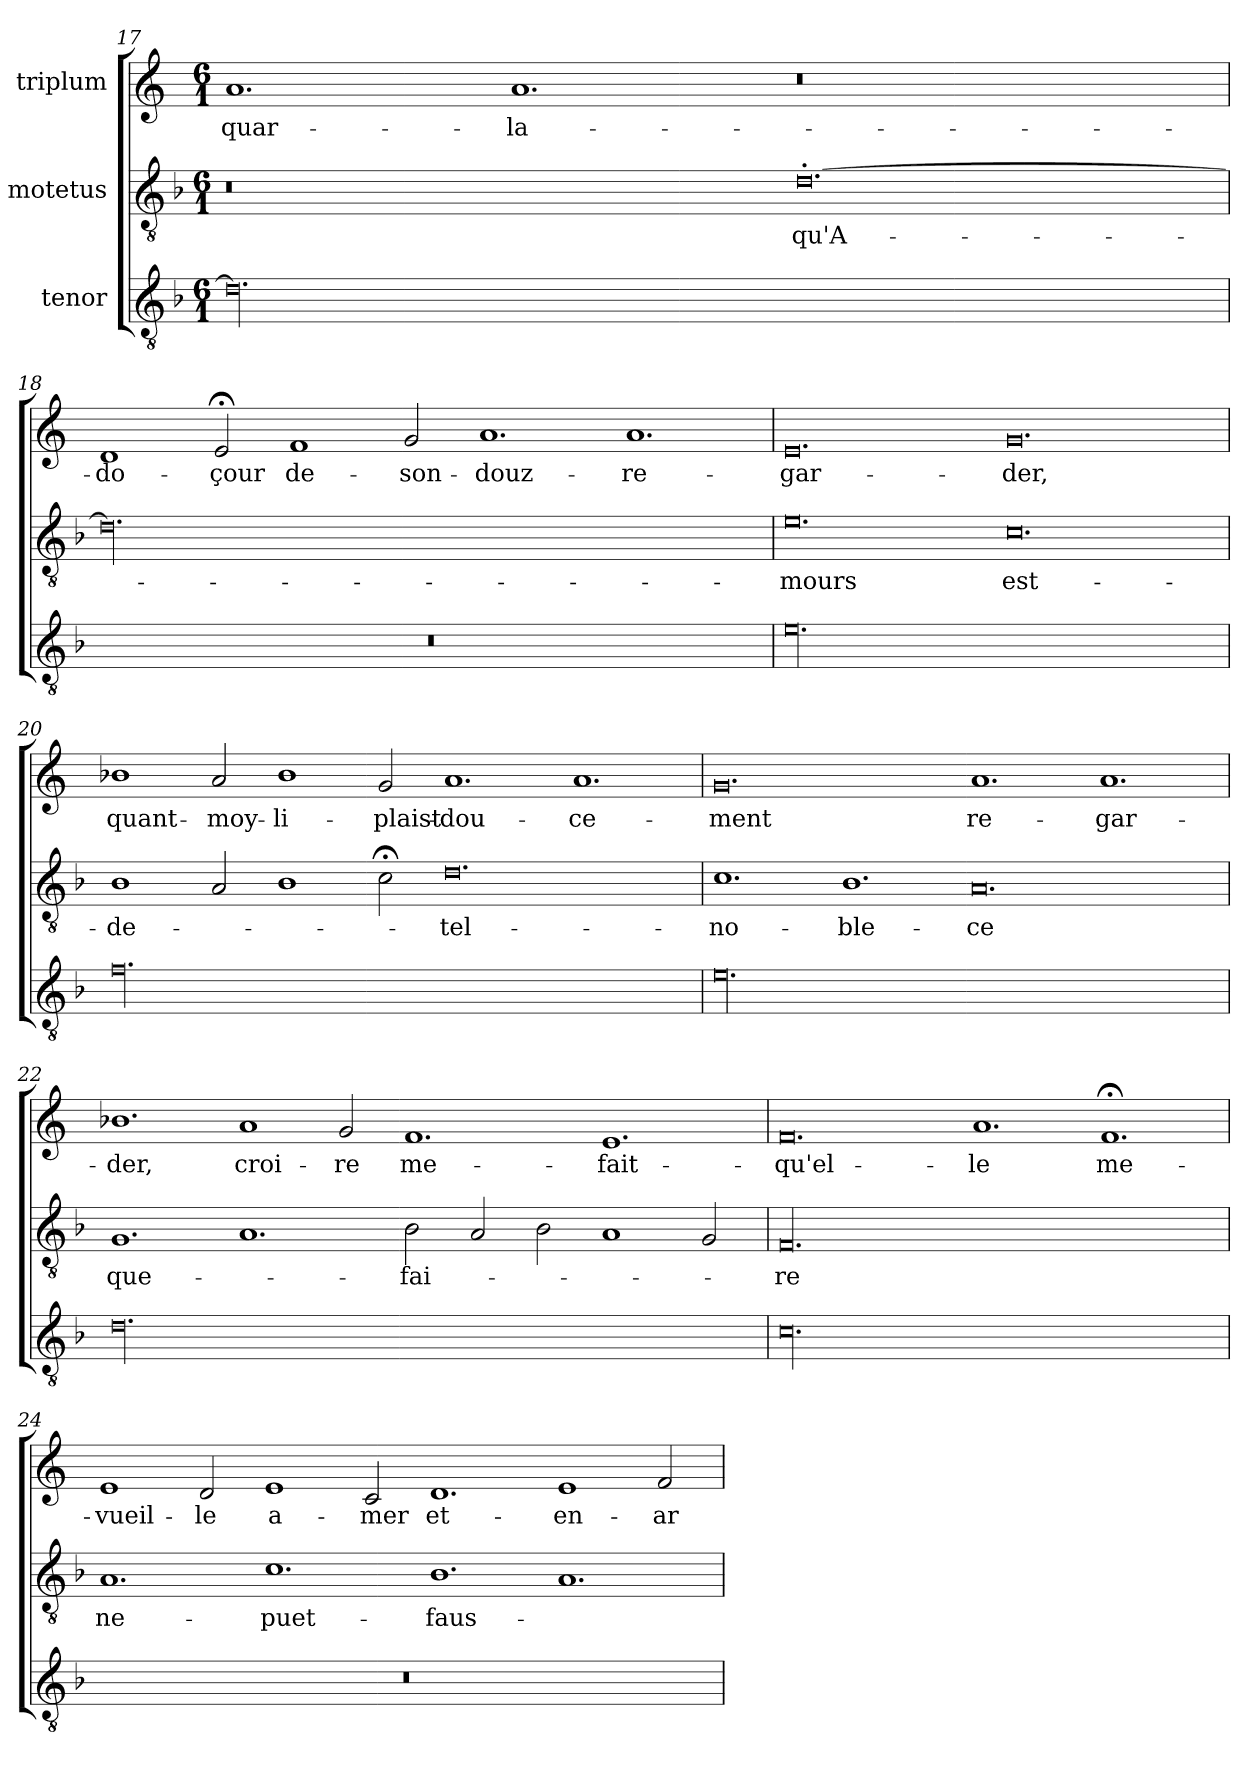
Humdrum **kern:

**kern	**kern	**text	**kern	**text
*part3	*part2	*part2	*part1	*part1
*staff3	*staff2	*staff2	*staff1	*staff1
*I"tenor	*I"motetus	*	*I"triplum	*
*clefGv2	*clefGv2	*	*clefG2	*
*k[b-]	*k[b-]	*	*k[]	*
*F:	*F:	*	*C:	*
*M6/1	*M6/1	*	*M6/1	*
=17	=17	=17	=17	=17
00.d\]	0.r	.	1.a/	quar-
.	.	.	1.a/	la-
.	[0.d'\	qu'A-	0.r	.
=18	=18	=18	=18	=18
00.r	00.d\]	.	1d/	do-
.	.	.	2e;</	-çour
.	.	.	1f/	de-
.	.	.	2g/	son-
.	.	.	1.a/	douz-
.	.	.	1.a/	re-
=19	=19	=19	=19	=19
00.e\	0.e\	-mours	0.e/	-gar-
.	0.c\	est-	0.g/	-der,
!!LO:LB:g=z
=20	=20	=20	=20	=20
00.f\	1B-\	de-	1b-X\	quant-
.	2A/	.	2a/	moy-
.	1B-\	.	1b-\	li-
.	2c;<\	.	2g/	plaist-
.	0.d\	tel-	1.a/	dou-
.	.	.	1.a/	-ce-
=21	=21	=21	=21	=21
00.e\	1.c\	no-	0.g/	-ment
.	1.B-\	-ble-	.	.
.	0.A/	-ce	1.a/	re-
.	.	.	1.a/	-gar-
=22	=22	=22	=22	=22
00.d\	1.G/	que-	1.b-X\	-der,
.	1.A/	.	1a/	croi-
.	.	.	2g/	-re
.	2B-\	fai-	1.f/	me-
.	2A/	.	.	.
.	2B-\	.	.	.
.	1A/	.	1.e/	fait-
.	2G/	.	.	.
!!LO:LB:g=z
=23	=23	=23	=23	=23
00.c\	00.F/	-re	0.f/	qu'el-
.	.	.	1.a/	-le
.	.	.	1.f;</	me-
=24	=24	=24	=24	=24
00.r	1.A/	ne-	1e/	vueil-
.	.	.	2d/	-le
.	1.c\	puet-	1e/	a-
.	.	.	2c/	-mer
.	1.B-\	faus-	1.d/	et-
.	1.A/	.	1e/	en-
.	.	.	2f/	-ar-
=	=	=	=	=
*-	*-	*-	*-	*-
